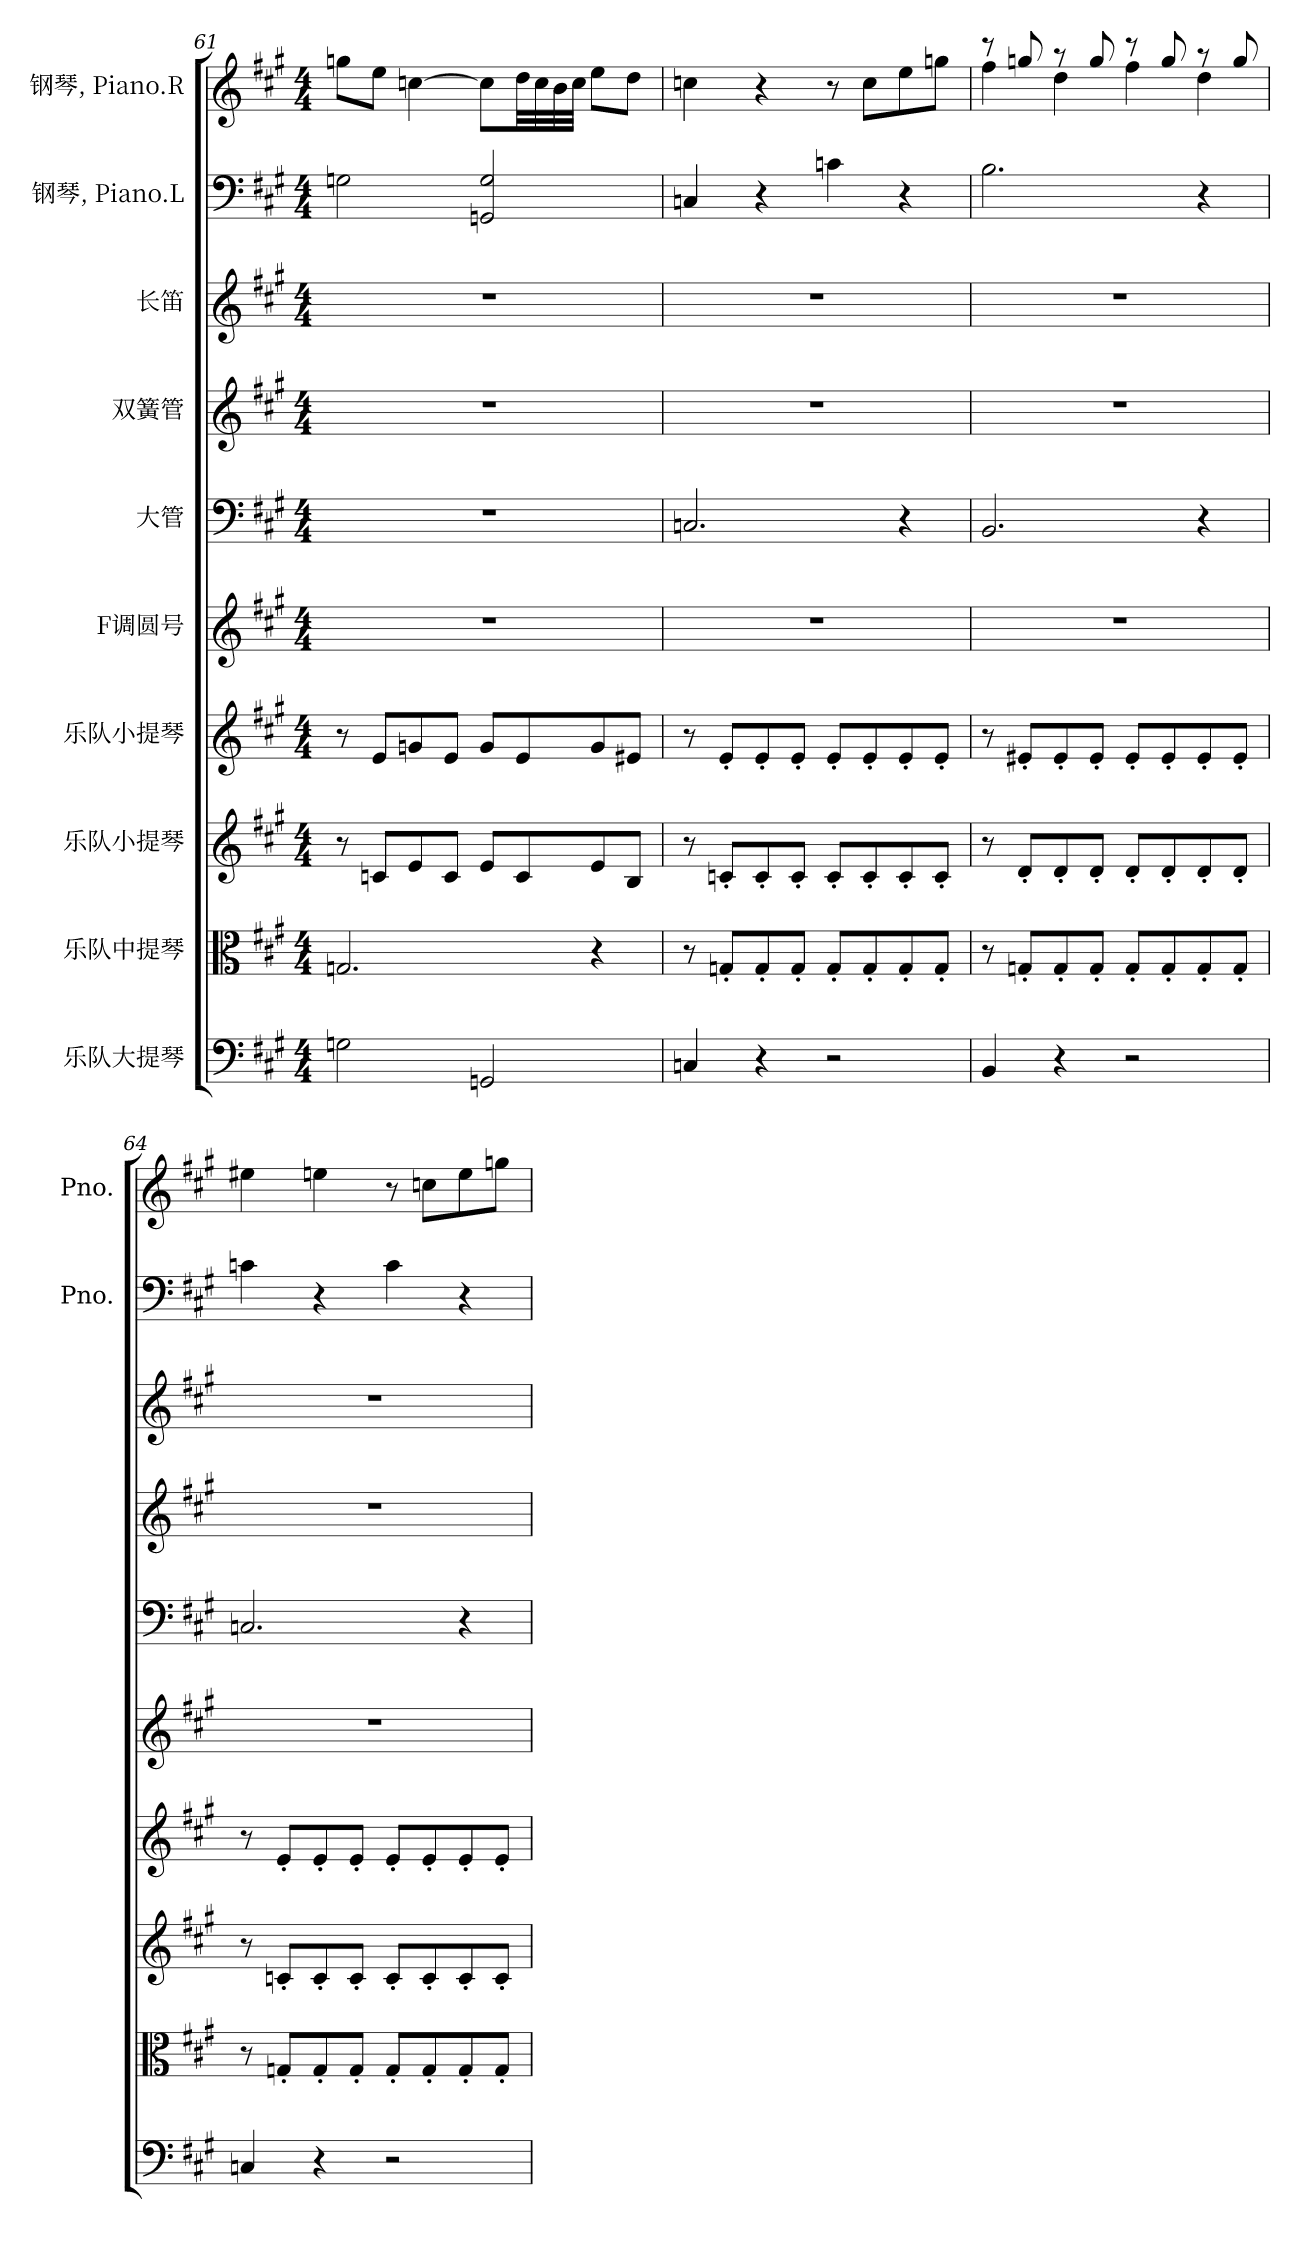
**kern	**kern	**kern	**kern	**kern	**kern	**kern	**kern	**kern	**kern
*part10	*part9	*part8	*part7	*part6	*part5	*part4	*part3	*part2	*part1
*staff10	*staff9	*staff8	*staff7	*staff6	*staff5	*staff4	*staff3	*staff2	*staff1
*I"乐队大提琴	*I"乐队中提琴	*I"乐队小提琴	*I"乐队小提琴	*I"F调圆号	*I"大管	*I"双簧管	*I"长笛	*I"钢琴, Piano.L	*I"钢琴, Piano.R
*	*	*	*	*	*	*	*	*I'Pno.	*I'Pno.
!!LO:PB:g=z
*clefF4	*clefC3	*clefG2	*clefG2	*clefG2	*clefF4	*clefG2	*clefG2	*clefF4	*clefG2
*	*	*	*	*ITrd4c7	*	*	*	*	*
*k[f#c#g#]	*k[f#c#g#]	*k[f#c#g#]	*k[f#c#g#]	*k[f#c#]	*k[f#c#g#]	*k[f#c#g#]	*k[f#c#g#]	*k[f#c#g#]	*k[f#c#g#]
*M4/4	*M4/4	*M4/4	*M4/4	*M4/4	*M4/4	*M4/4	*M4/4	*M4/4	*M4/4
=61	=61	=61	=61	=61	=61	=61	=61	=61	=61
2Gn\	2.Gn/	8r	8r	1r	1r	1r	1r	2Gn\	8ggn\L
.	.	8cn/L	8e/L	.	.	.	.	.	8ee\J
.	.	8e/	8gn/	.	.	.	.	.	[4ccn\
.	.	8c/J	8e/J	.	.	.	.	.	.
2GGn/	.	8e/L	8g/L	.	.	.	.	2GGn/ 2G/	8cc\L]
.	.	8c/	8e/	.	.	.	.	.	32dd\LL
.	.	.	.	.	.	.	.	.	32cc\
.	.	.	.	.	.	.	.	.	32b\
.	.	.	.	.	.	.	.	.	32cc\JJJ
.	4r	8e/	8g/	.	.	.	.	.	8ee\L
.	.	8B/J	8e#X/J	.	.	.	.	.	8dd\J
=62	=62	=62	=62	=62	=62	=62	=62	=62	=62
4Cn/	8r	8r	8r	1r	2.Cn/	1r	1r	4Cn/	4ccn\
.	8Gn'/L	8cn'/L	8e'/L	.	.	.	.	.	.
4r	8G'/	8c'/	8e'/	.	.	.	.	4r	4r
.	8G'/J	8c'/J	8e'/J	.	.	.	.	.	.
2r	8G'/L	8c'/L	8e'/L	.	.	.	.	4cn\	8r
.	8G'/	8c'/	8e'/	.	.	.	.	.	8cc\L
.	8G'/	8c'/	8e'/	.	4r	.	.	4r	8ee\
.	8G'/J	8c'/J	8e'/J	.	.	.	.	.	8ggn\J
=63	=63	=63	=63	=63	=63	=63	=63	=63	=63
*	*	*	*	*	*	*	*	*	*^
4BB/	8r	8r	8r	1r	2.BB/	1r	1r	2.B\	8r	4ff#\
.	8Gn'/L	8d'/L	8e#X'/L	.	.	.	.	.	8ggn/	.
4r	8G'/	8d'/	8e#'/	.	.	.	.	.	8r	4dd\
.	8G'/J	8d'/J	8e#'/J	.	.	.	.	.	8gg/	.
2r	8G'/L	8d'/L	8e#'/L	.	.	.	.	.	8r	4ff#\
.	8G'/	8d'/	8e#'/	.	.	.	.	.	8gg/	.
.	8G'/	8d'/	8e#'/	.	4r	.	.	4r	8r	4dd\
.	8G'/J	8d'/J	8e#'/J	.	.	.	.	.	8gg/	.
*	*	*	*	*	*	*	*	*	*v	*v
!!LO:PB:g=z
=64	=64	=64	=64	=64	=64	=64	=64	=64	=64
4Cn/	8r	8r	8r	1r	2.Cn/	1r	1r	4cn\	4ee#X\
.	8Gn'/L	8cn'/L	8e'/L	.	.	.	.	.	.
4r	8G'/	8c'/	8e'/	.	.	.	.	4r	4een\
.	8G'/J	8c'/J	8e'/J	.	.	.	.	.	.
2r	8G'/L	8c'/L	8e'/L	.	.	.	.	4c\	8r
.	8G'/	8c'/	8e'/	.	.	.	.	.	8ccn\L
.	8G'/	8c'/	8e'/	.	4r	.	.	4r	8ee\
.	8G'/J	8c'/J	8e'/J	.	.	.	.	.	8ggn\J
=	=	=	=	=	=	=	=	=	=
*-	*-	*-	*-	*-	*-	*-	*-	*-	*-
